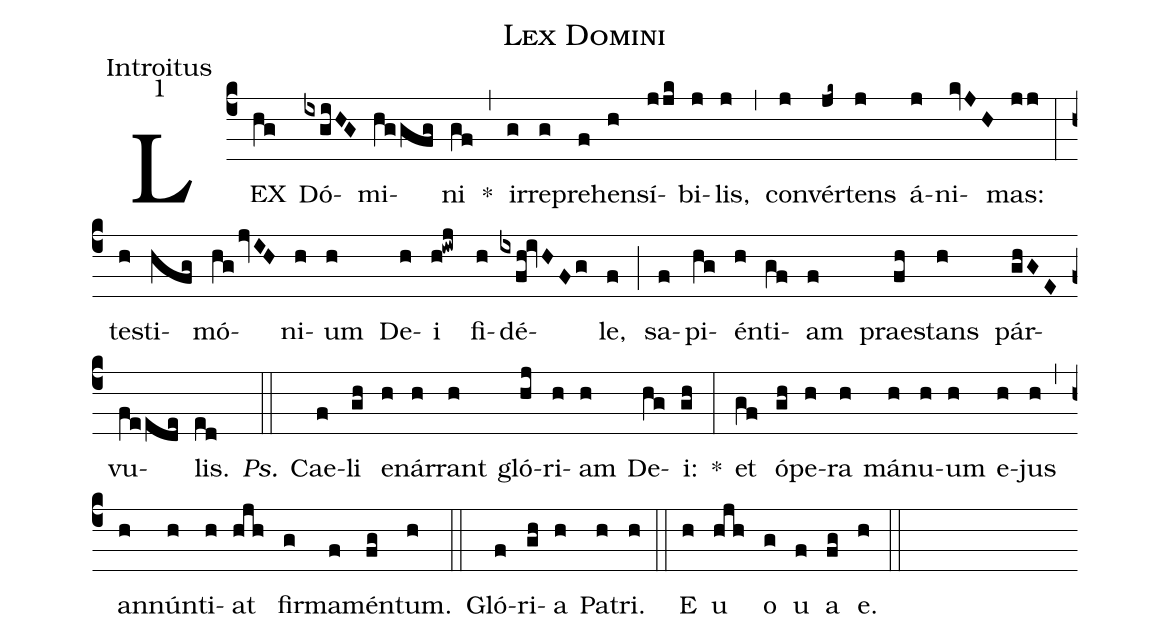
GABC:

name:Lex Domini;
office-part:Introitus;
mode:1;
%%
(c4) LEX(hg) Dó(ixgiHG)mi(hggfg)ni(gf) *(,) ir(g)re(g)pre(f)hen(h)sí(jjk)bi(j)lis,(j) (,) con(j)vér(jk~)tens(j) á(j)ni(kvJH)mas:(jj) (:) te(h)sti(hfg)mó(hg/jvIH)ni(h)um(h) De(h)i(h!iwj) fi(h)dé(ixfh!ivHFg)le,(f) (;) sa(f)pi(hg)én(h)ti(gf)am(f) prae(fh)stans(h) pár(ghGE)vu(feede)lis.(ed) <i>Ps.</i>(::) Cae(f)li(gh) e(h)nár(h)rant(h) gló(hj)ri(h)am(h) De(hg)i:(gh) *(:) et(gf) ó(gh)pe(h)ra(h) má(h)nu(h)um(h) e(h)jus(h) (,) an(h)nún(h)ti(h)at(hjh) fir(g)ma(f)mén(fg)tum.(h) (::) Gló(f)ri(gh)a(h) Pa(h)tri.(h) (::) E(h) u(hjh) o(g) u(f) a(fg) e.(h) (::)
